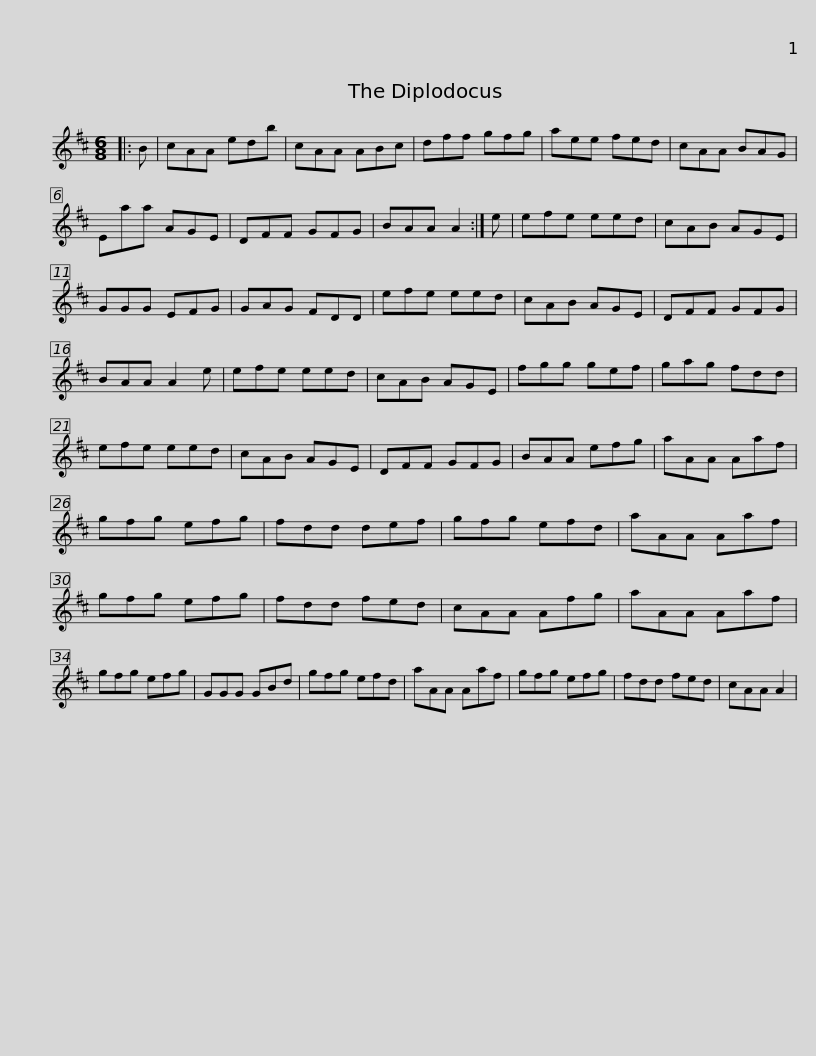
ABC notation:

X:1
L:1/8
M:6/8
I:linebreak $
K:D
V:1 treble
V:1
|: B | cAA edb | cAA ABc | dff gfg | aee fed | %5
 cAA BAG | Eaa AGE | DFF GFG |$ BAA A2 :| e | %10
 efe eed | cAB AGE | GGG EFG | GAG FDD | efe eed | %15
 cAB AGE |$ DFF GFG | BAA A2 e | efe eed | cAB AGE | %20
 fgg gef | gag fdd | efe eed |$ cAB AGE | DFF GFG | %25
 BAA efg | aAA Aaf | gfg efg | fdd def | gfg efd |$ %30
 aAA Aaf | gfg efg | fdd fed | cAA Afg | aAA Aaf | %35
 gfg efg | GGG GBd |$ gfg efd | aAA Aaf | gfg efg | %40
 fdd fed | cAA A2 | %42
